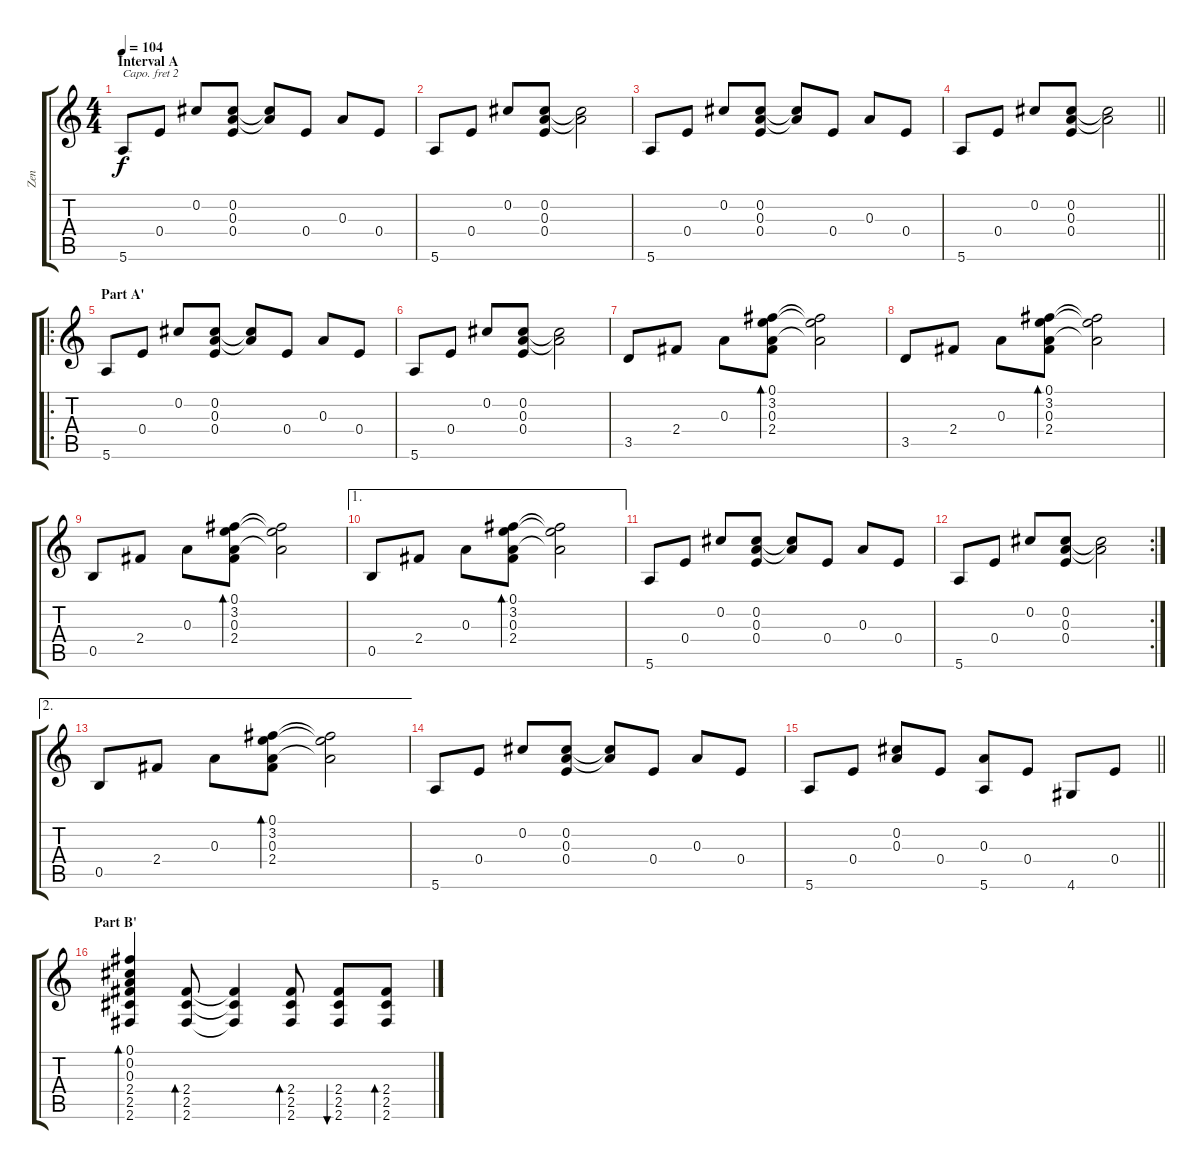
\track ("Zen" "Zen") {instrument acousticguitarsteel}
\staff {score tabs}
\capo 2
\tuning (E4 B3 G3 D3 A2 D2) {hide}
\ts (4 4)
\section ("" "Interval A")
\tempo 104
\clef g2
\ks c
5.6.8{dy f} 0.4.8 0.2.8 (0.2 0.3 0.4).8 (0.2{t} 0.3{t}).8 0.4.8 0.3.8 0.4.8 |
5.6.8 0.4.8 0.2.8 (0.2 0.3 0.4).8 (0.2{t} 0.3{t}).2 |
5.6.8 0.4.8 0.2.8 (0.2 0.3 0.4).8 (0.2{t} 0.3{t}).8 0.4.8 0.3.8 0.4.8 |
\barLineRight lightlight
5.6.8 0.4.8 0.2.8 (0.2 0.3 0.4).8 (0.2{t} 0.3{t}).2 |
\ro
\section ("" "Part A'")
5.6.8 0.4.8 0.2.8 (0.2 0.3 0.4).8 (0.2{t} 0.3{t}).8 0.4.8 0.3.8 0.4.8 |
5.6.8 0.4.8 0.2.8 (0.2 0.3 0.4).8 (0.2{t} 0.3{t}).2 |
3.5.8 2.4.8 0.3.8 (0.1 3.2 0.3 2.4).8{bd 30} (0.1{t} 3.2{t} 0.3{t}).2 |
3.5.8 2.4.8 0.3.8 (0.1 3.2 0.3 2.4).8{bd 30} (0.1{t} 3.2{t} 0.3{t}).2 |
0.5.8 2.4.8 0.3.8 (0.1 3.2 0.3 2.4).8{bd 30} (0.1{t} 3.2{t} 0.3{t}).2 |
\ae 1
0.5.8 2.4.8 0.3.8 (0.1 3.2 0.3 2.4).8{bd 30} (0.1{t} 3.2{t} 0.3{t}).2 |
5.6.8 0.4.8 0.2.8 (0.2 0.3 0.4).8 (0.2{t} 0.3{t}).8 0.4.8 0.3.8 0.4.8 |
\rc 2
5.6.8 0.4.8 0.2.8 (0.2 0.3 0.4).8 (0.2{t} 0.3{t}).2 |
\ae 2
0.5.8 2.4.8 0.3.8 (0.1 3.2 0.3 2.4).8{bd 30} (0.1{t} 3.2{t} 0.3{t}).2 |
5.6.8 0.4.8 0.2.8 (0.2 0.3 0.4).8 (0.2{t} 0.3{t}).8 0.4.8 0.3.8 0.4.8 |
\barLineRight lightlight
5.6.8 0.4.8 (0.2 0.3).8 0.4.8 (0.3 5.6).8 0.4.8 4.6.8 0.4.8 |
\section ("" "Part B'")
(0.1 0.2 0.3 2.4 2.5 2.6).4{bd 60} (2.4 2.5 2.6).8{bd 60} (2.4{t} 2.5{t} 2.6{t}).4 (2.4 2.5 2.6).8{bd 60} (2.4 2.5 2.6).8{bu 60} (2.4 2.5 2.6).8{bd 60}
